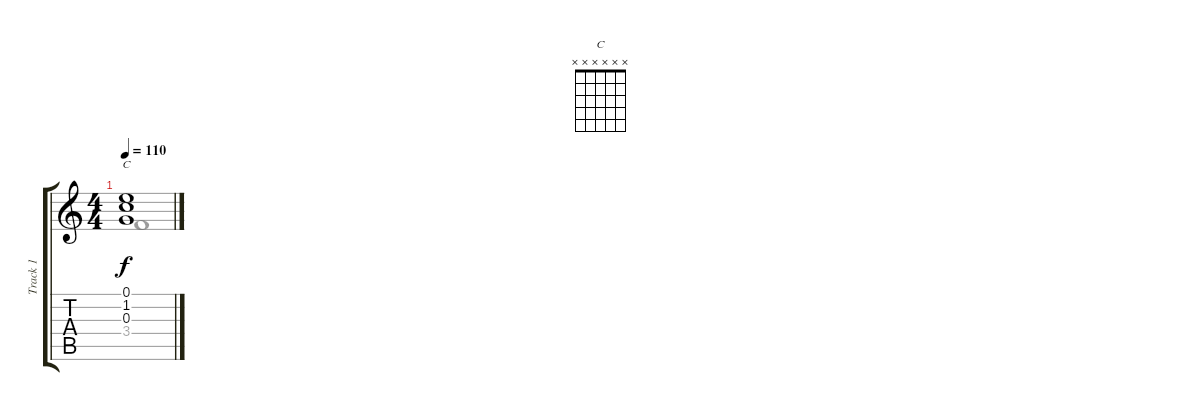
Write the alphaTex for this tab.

\track ("Track 1" "Track 1") {instrument acousticguitarsteel}
\staff {score tabs}
\tuning (E4 B3 G3 D3 A2 E2) {hide}
\chord ("C" x x x x x x)
\voice
\ts (4 4)
\tempo 110
\clef g2
\ks c
(0.1{t} 1.2 0.3).1{ch "C" dy f}
\voice
\clef g2
\ottava regular
\simile none
\ks c
3.4.1{dy f}
